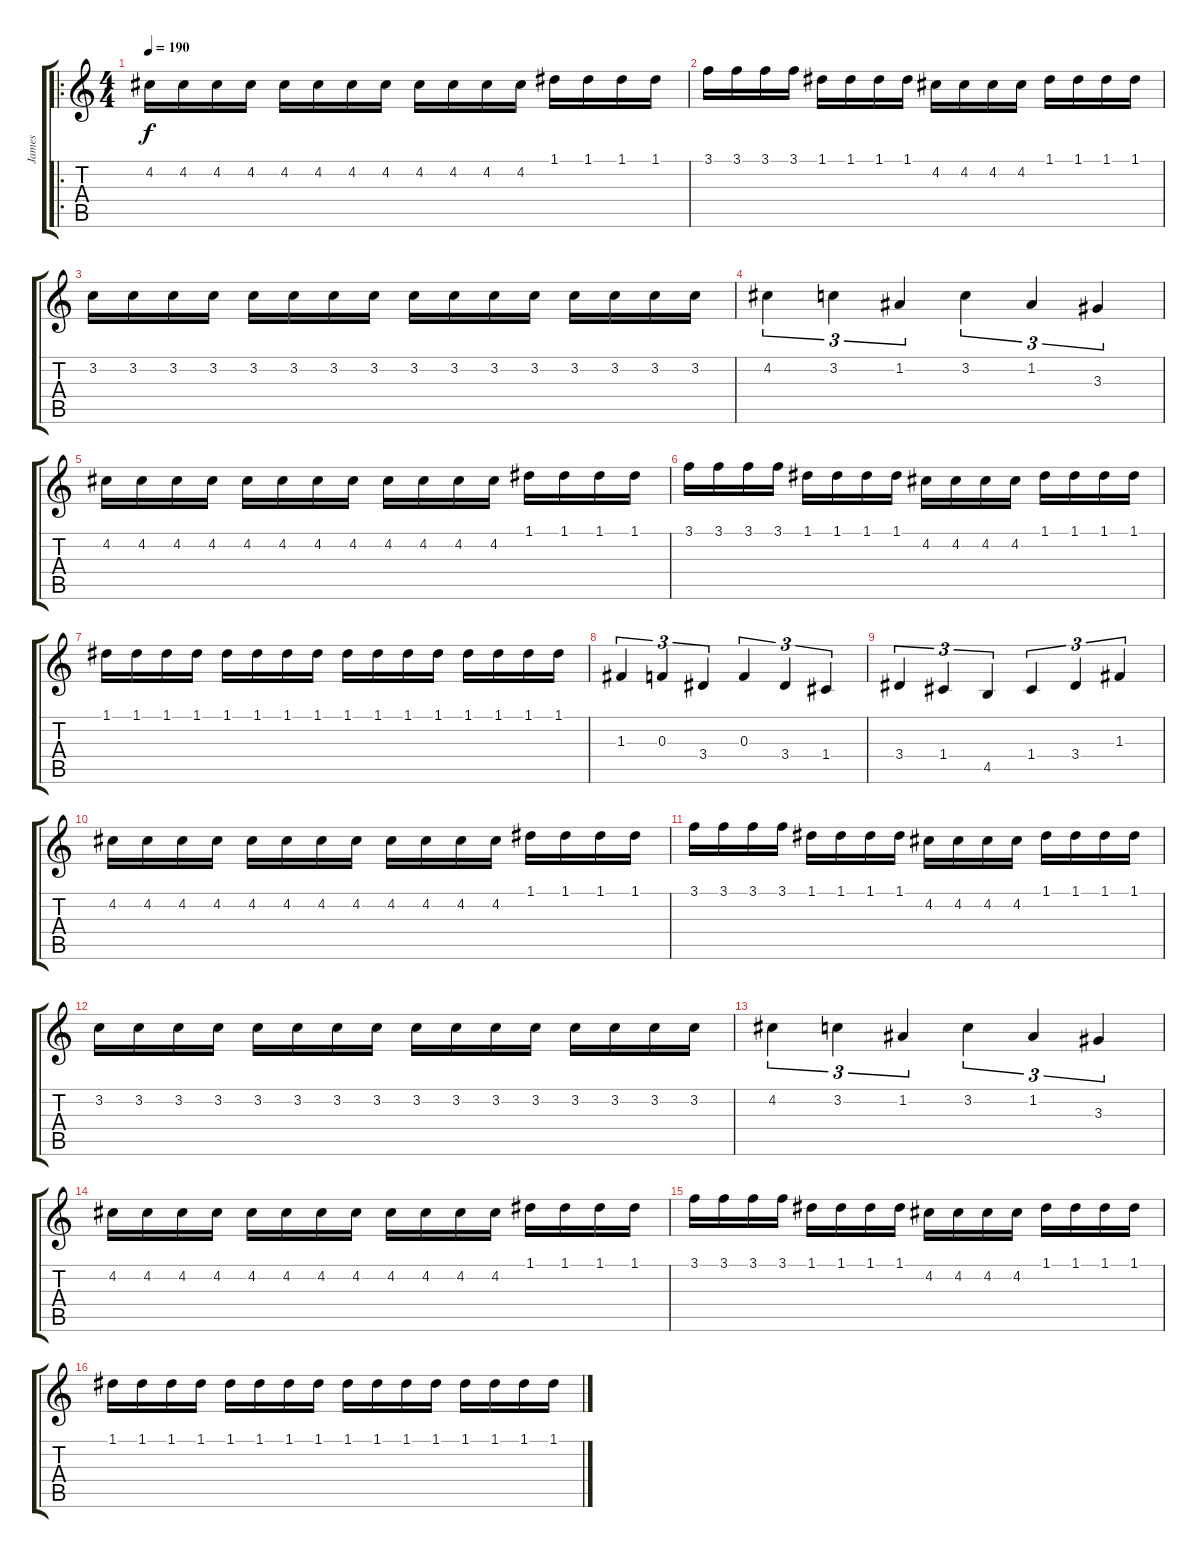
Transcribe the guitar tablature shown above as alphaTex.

\track ("James" "James") {instrument distortionguitar}
\staff {score tabs}
\tuning (D4 A3 F3 C3 G2 D2) {hide}
\ro
\ts (4 4)
\tempo 190
\clef g2
\ks c
4.2.16{dy f} 4.2.16 4.2.16 4.2.16 4.2.16 4.2.16 4.2.16 4.2.16 4.2.16 4.2.16 4.2.16 4.2.16 1.1.16 1.1.16 1.1.16 1.1.16 |
3.1.16 3.1.16 3.1.16 3.1.16 1.1.16 1.1.16 1.1.16 1.1.16 4.2.16 4.2.16 4.2.16 4.2.16 1.1.16 1.1.16 1.1.16 1.1.16 |
3.2.16 3.2.16 3.2.16 3.2.16 3.2.16 3.2.16 3.2.16 3.2.16 3.2.16 3.2.16 3.2.16 3.2.16 3.2.16 3.2.16 3.2.16 3.2.16 |
4.2.4{tu (3 2)} 3.2.4{tu (3 2)} 1.2.4{tu (3 2)} 3.2.4{tu (3 2)} 1.2.4{tu (3 2)} 3.3.4{tu (3 2)} |
4.2.16 4.2.16 4.2.16 4.2.16 4.2.16 4.2.16 4.2.16 4.2.16 4.2.16 4.2.16 4.2.16 4.2.16 1.1.16 1.1.16 1.1.16 1.1.16 |
3.1.16 3.1.16 3.1.16 3.1.16 1.1.16 1.1.16 1.1.16 1.1.16 4.2.16 4.2.16 4.2.16 4.2.16 1.1.16 1.1.16 1.1.16 1.1.16 |
1.1.16 1.1.16 1.1.16 1.1.16 1.1.16 1.1.16 1.1.16 1.1.16 1.1.16 1.1.16 1.1.16 1.1.16 1.1.16 1.1.16 1.1.16 1.1.16 |
1.3.4{tu (3 2)} 0.3.4{tu (3 2)} 3.4.4{tu (3 2)} 0.3.4{tu (3 2)} 3.4.4{tu (3 2)} 1.4.4{tu (3 2)} |
3.4.4{tu (3 2)} 1.4.4{tu (3 2)} 4.5.4{tu (3 2)} 1.4.4{tu (3 2)} 3.4.4{tu (3 2)} 1.3.4{tu (3 2)} |
4.2.16 4.2.16 4.2.16 4.2.16 4.2.16 4.2.16 4.2.16 4.2.16 4.2.16 4.2.16 4.2.16 4.2.16 1.1.16 1.1.16 1.1.16 1.1.16 |
3.1.16 3.1.16 3.1.16 3.1.16 1.1.16 1.1.16 1.1.16 1.1.16 4.2.16 4.2.16 4.2.16 4.2.16 1.1.16 1.1.16 1.1.16 1.1.16 |
3.2.16 3.2.16 3.2.16 3.2.16 3.2.16 3.2.16 3.2.16 3.2.16 3.2.16 3.2.16 3.2.16 3.2.16 3.2.16 3.2.16 3.2.16 3.2.16 |
4.2.4{tu (3 2)} 3.2.4{tu (3 2)} 1.2.4{tu (3 2)} 3.2.4{tu (3 2)} 1.2.4{tu (3 2)} 3.3.4{tu (3 2)} |
4.2.16 4.2.16 4.2.16 4.2.16 4.2.16 4.2.16 4.2.16 4.2.16 4.2.16 4.2.16 4.2.16 4.2.16 1.1.16 1.1.16 1.1.16 1.1.16 |
3.1.16 3.1.16 3.1.16 3.1.16 1.1.16 1.1.16 1.1.16 1.1.16 4.2.16 4.2.16 4.2.16 4.2.16 1.1.16 1.1.16 1.1.16 1.1.16 |
1.1.16 1.1.16 1.1.16 1.1.16 1.1.16 1.1.16 1.1.16 1.1.16 1.1.16 1.1.16 1.1.16 1.1.16 1.1.16 1.1.16 1.1.16 1.1.16
